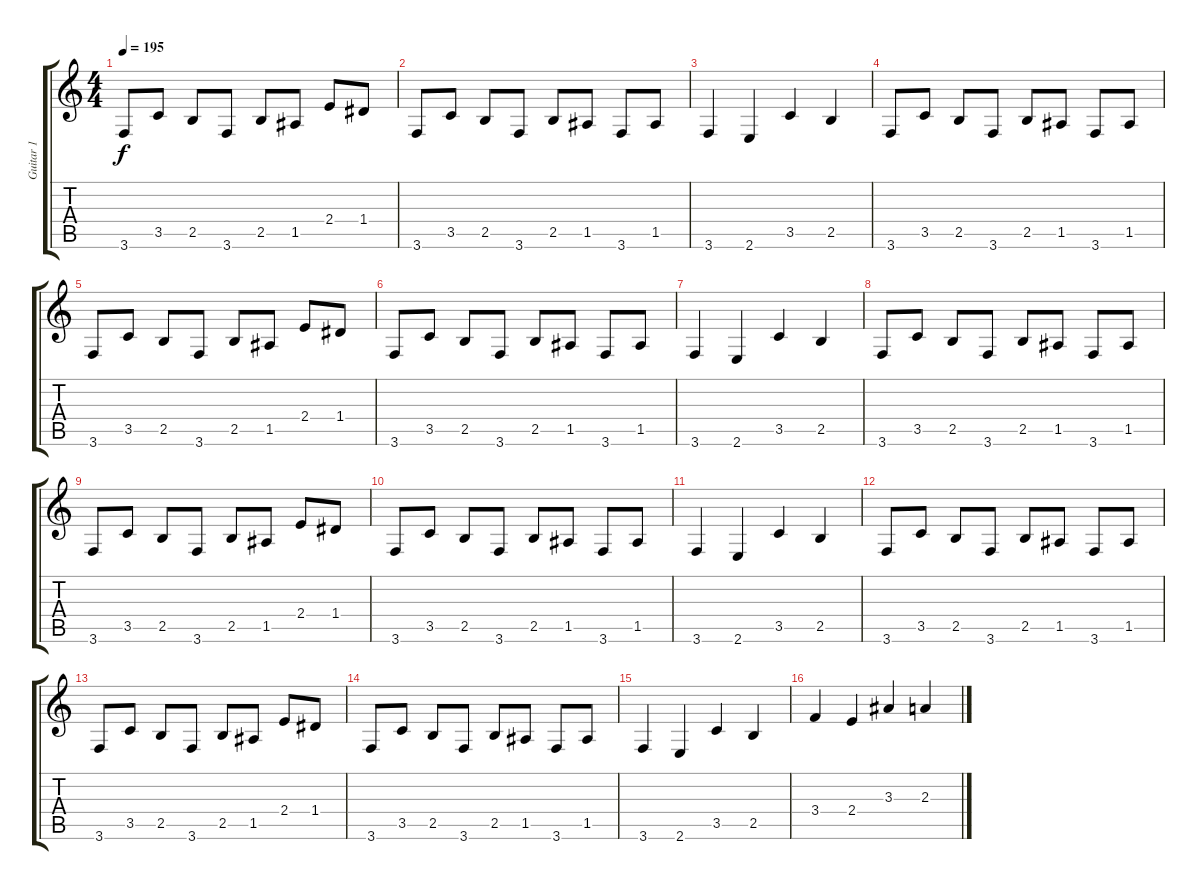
\track ("Guitar 1" "Guitar 1") {instrument distortionguitar}
\staff {score tabs}
\tuning (E4 B3 G3 D3 A2 D2) {hide}
\ts (4 4)
\tempo 195
\clef g2
\ks c
3.6.8{dy f} 3.5.8 2.5.8 3.6.8 2.5.8 1.5.8 2.4.8 1.4.8 |
3.6.8 3.5.8 2.5.8 3.6.8 2.5.8 1.5.8 3.6.8 1.5.8 |
3.6.4 2.6.4 3.5.4 2.5.4 |
3.6.8 3.5.8 2.5.8 3.6.8 2.5.8 1.5.8 3.6.8 1.5.8 |
3.6.8 3.5.8 2.5.8 3.6.8 2.5.8 1.5.8 2.4.8 1.4.8 |
3.6.8 3.5.8 2.5.8 3.6.8 2.5.8 1.5.8 3.6.8 1.5.8 |
3.6.4 2.6.4 3.5.4 2.5.4 |
3.6.8 3.5.8 2.5.8 3.6.8 2.5.8 1.5.8 3.6.8 1.5.8 |
3.6.8 3.5.8 2.5.8 3.6.8 2.5.8 1.5.8 2.4.8 1.4.8 |
3.6.8 3.5.8 2.5.8 3.6.8 2.5.8 1.5.8 3.6.8 1.5.8 |
3.6.4 2.6.4 3.5.4 2.5.4 |
3.6.8 3.5.8 2.5.8 3.6.8 2.5.8 1.5.8 3.6.8 1.5.8 |
3.6.8 3.5.8 2.5.8 3.6.8 2.5.8 1.5.8 2.4.8 1.4.8 |
3.6.8 3.5.8 2.5.8 3.6.8 2.5.8 1.5.8 3.6.8 1.5.8 |
3.6.4 2.6.4 3.5.4 2.5.4 |
3.4.4 2.4.4 3.3.4 2.3.4
